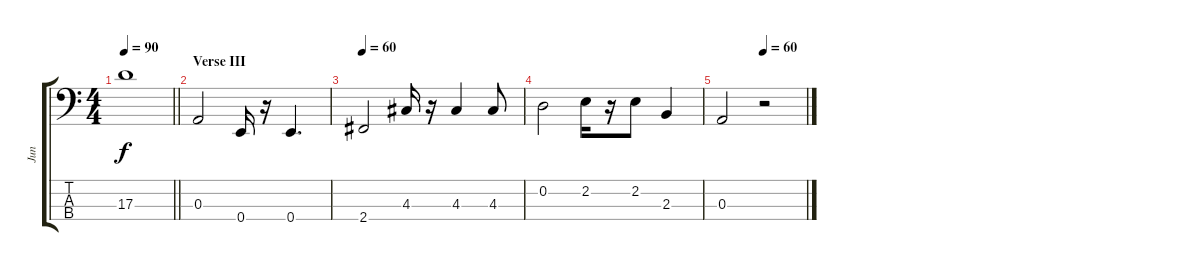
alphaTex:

\track ("Jun" "Jun") {instrument electricbasspick}
\staff {score tabs}
\tuning (G2 D2 A1 E1) {hide}
\ts (4 4)
\tempo 90
\clef f4
\barLineRight lightlight
\ks c
17.3.1{dy f} |
\section ("" "Verse III")
0.3.2 0.4.16 r.16 0.4.4{d} |
\tempo 60
2.4.2 4.3.16 r.16 4.3.4 4.3.8 |
0.2.2 2.2.16 r.16 2.2.8 2.3.4 |
\tempo (60 0.5)
0.3.2 r.2
